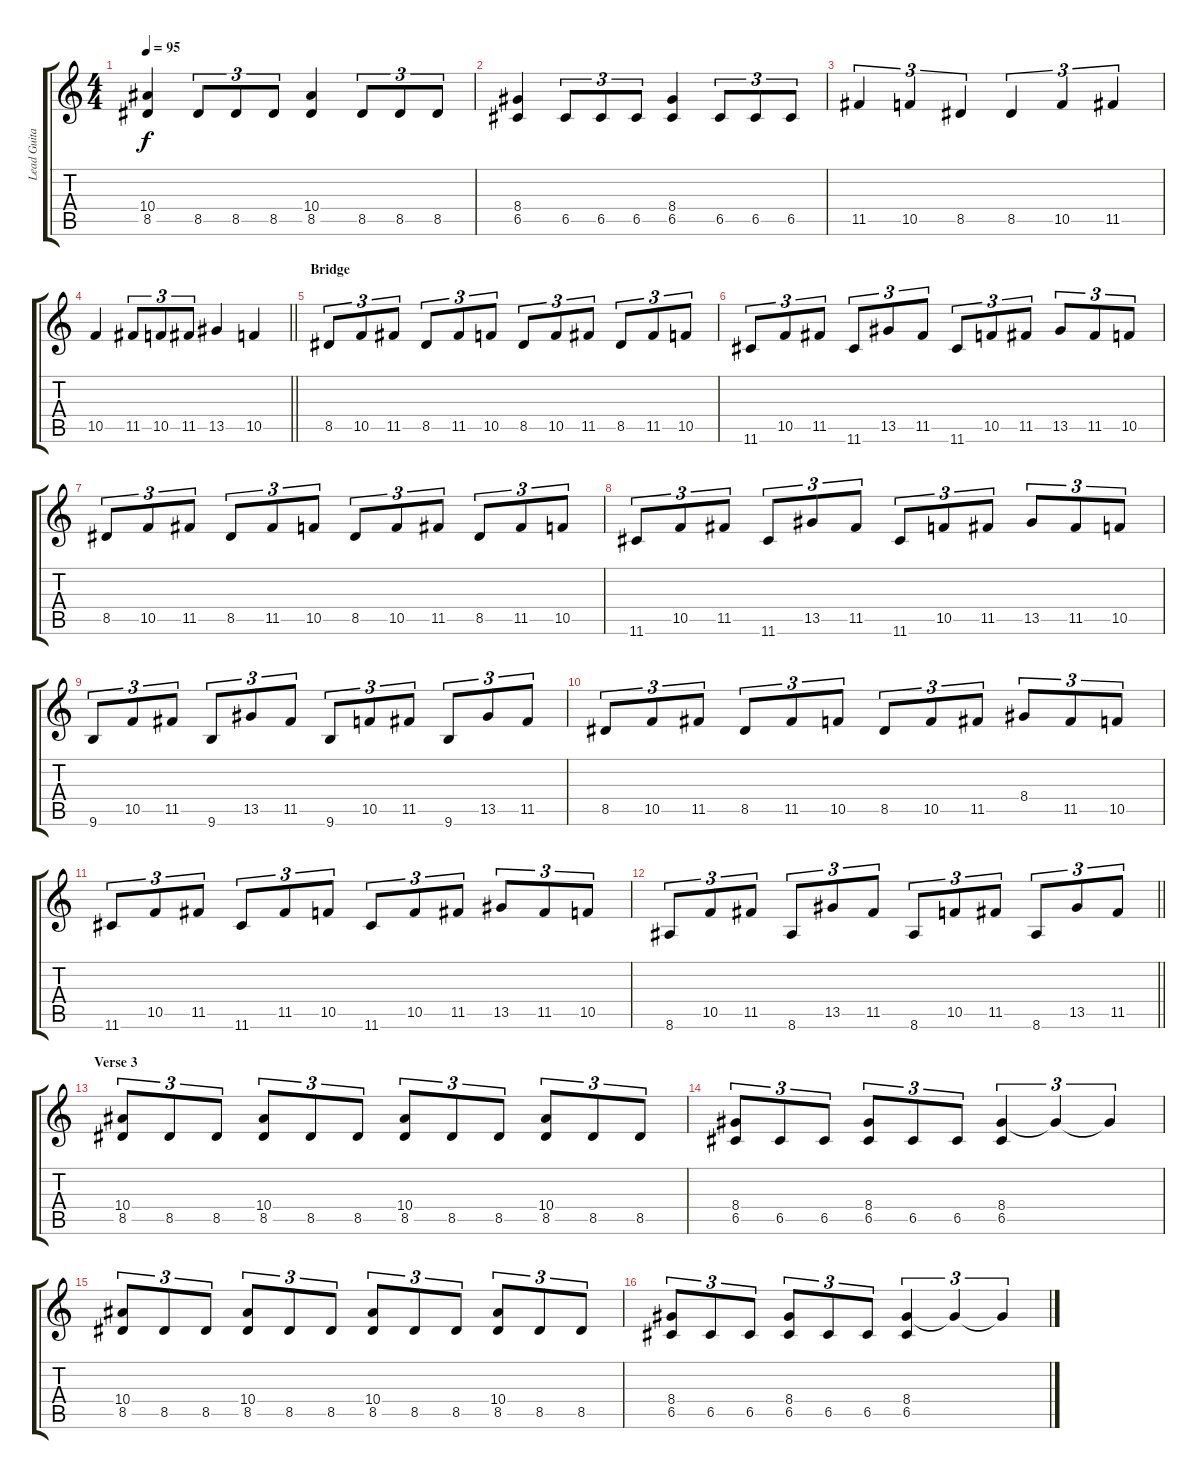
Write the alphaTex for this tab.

\track ("Lead Guitar" "Lead Guita") {instrument distortionguitar}
\staff {score tabs}
\tuning (D4 A3 F3 C3 G2 D2) {hide}
\ts (4 4)
\tempo 95
\clef g2
\ks c
(10.4 8.5).4{dy f} 8.5.8{tu (3 2)} 8.5.8{tu (3 2)} 8.5.8{tu (3 2)} (10.4 8.5).4 8.5.8{tu (3 2)} 8.5.8{tu (3 2)} 8.5.8{tu (3 2)} |
(8.4 6.5).4 6.5.8{tu (3 2)} 6.5.8{tu (3 2)} 6.5.8{tu (3 2)} (8.4 6.5).4 6.5.8{tu (3 2)} 6.5.8{tu (3 2)} 6.5.8{tu (3 2)} |
11.5.4{tu (3 2)} 10.5.4{tu (3 2)} 8.5.4{tu (3 2)} 8.5.4{tu (3 2)} 10.5.4{tu (3 2)} 11.5.4{tu (3 2)} |
\barLineRight lightlight
10.5.4 11.5.8{tu (3 2)} 10.5.8{tu (3 2)} 11.5.8{tu (3 2)} 13.5.4 10.5.4 |
\section ("" "Bridge")
8.5.8{tu (3 2)} 10.5.8{tu (3 2)} 11.5.8{tu (3 2)} 8.5.8{tu (3 2)} 11.5.8{tu (3 2)} 10.5.8{tu (3 2)} 8.5.8{tu (3 2)} 10.5.8{tu (3 2)} 11.5.8{tu (3 2)} 8.5.8{tu (3 2)} 11.5.8{tu (3 2)} 10.5.8{tu (3 2)} |
11.6.8{tu (3 2)} 10.5.8{tu (3 2)} 11.5.8{tu (3 2)} 11.6.8{tu (3 2)} 13.5.8{tu (3 2)} 11.5.8{tu (3 2)} 11.6.8{tu (3 2)} 10.5.8{tu (3 2)} 11.5.8{tu (3 2)} 13.5.8{tu (3 2)} 11.5.8{tu (3 2)} 10.5.8{tu (3 2)} |
8.5.8{tu (3 2)} 10.5.8{tu (3 2)} 11.5.8{tu (3 2)} 8.5.8{tu (3 2)} 11.5.8{tu (3 2)} 10.5.8{tu (3 2)} 8.5.8{tu (3 2)} 10.5.8{tu (3 2)} 11.5.8{tu (3 2)} 8.5.8{tu (3 2)} 11.5.8{tu (3 2)} 10.5.8{tu (3 2)} |
11.6.8{tu (3 2)} 10.5.8{tu (3 2)} 11.5.8{tu (3 2)} 11.6.8{tu (3 2)} 13.5.8{tu (3 2)} 11.5.8{tu (3 2)} 11.6.8{tu (3 2)} 10.5.8{tu (3 2)} 11.5.8{tu (3 2)} 13.5.8{tu (3 2)} 11.5.8{tu (3 2)} 10.5.8{tu (3 2)} |
9.6.8{tu (3 2)} 10.5.8{tu (3 2)} 11.5.8{tu (3 2)} 9.6.8{tu (3 2)} 13.5.8{tu (3 2)} 11.5.8{tu (3 2)} 9.6.8{tu (3 2)} 10.5.8{tu (3 2)} 11.5.8{tu (3 2)} 9.6.8{tu (3 2)} 13.5.8{tu (3 2)} 11.5.8{tu (3 2)} |
8.5.8{tu (3 2)} 10.5.8{tu (3 2)} 11.5.8{tu (3 2)} 8.5.8{tu (3 2)} 11.5.8{tu (3 2)} 10.5.8{tu (3 2)} 8.5.8{tu (3 2)} 10.5.8{tu (3 2)} 11.5.8{tu (3 2)} 8.4.8{tu (3 2)} 11.5.8{tu (3 2)} 10.5.8{tu (3 2)} |
11.6.8{tu (3 2)} 10.5.8{tu (3 2)} 11.5.8{tu (3 2)} 11.6.8{tu (3 2)} 11.5.8{tu (3 2)} 10.5.8{tu (3 2)} 11.6.8{tu (3 2)} 10.5.8{tu (3 2)} 11.5.8{tu (3 2)} 13.5.8{tu (3 2)} 11.5.8{tu (3 2)} 10.5.8{tu (3 2)} |
\barLineRight lightlight
8.6.8{tu (3 2)} 10.5.8{tu (3 2)} 11.5.8{tu (3 2)} 8.6.8{tu (3 2)} 13.5.8{tu (3 2)} 11.5.8{tu (3 2)} 8.6.8{tu (3 2)} 10.5.8{tu (3 2)} 11.5.8{tu (3 2)} 8.6.8{tu (3 2)} 13.5.8{tu (3 2)} 11.5.8{tu (3 2)} |
\section ("" "Verse 3")
(10.4 8.5).8{tu (3 2)} 8.5.8{tu (3 2)} 8.5.8{tu (3 2)} (10.4 8.5).8{tu (3 2)} 8.5.8{tu (3 2)} 8.5.8{tu (3 2)} (10.4 8.5).8{tu (3 2)} 8.5.8{tu (3 2)} 8.5.8{tu (3 2)} (10.4 8.5).8{tu (3 2)} 8.5.8{tu (3 2)} 8.5.8{tu (3 2)} |
(8.4 6.5).8{tu (3 2)} 6.5.8{tu (3 2)} 6.5.8{tu (3 2)} (8.4 6.5).8{tu (3 2)} 6.5.8{tu (3 2)} 6.5.8{tu (3 2)} (8.4 6.5).4{tu (3 2)} 8.4{t}.4{tu (3 2)} 8.4{t}.4{tu (3 2)} |
(10.4 8.5).8{tu (3 2)} 8.5.8{tu (3 2)} 8.5.8{tu (3 2)} (10.4 8.5).8{tu (3 2)} 8.5.8{tu (3 2)} 8.5.8{tu (3 2)} (10.4 8.5).8{tu (3 2)} 8.5.8{tu (3 2)} 8.5.8{tu (3 2)} (10.4 8.5).8{tu (3 2)} 8.5.8{tu (3 2)} 8.5.8{tu (3 2)} |
(8.4 6.5).8{tu (3 2)} 6.5.8{tu (3 2)} 6.5.8{tu (3 2)} (8.4 6.5).8{tu (3 2)} 6.5.8{tu (3 2)} 6.5.8{tu (3 2)} (8.4 6.5).4{tu (3 2)} 8.4{t}.4{tu (3 2)} 8.4{t}.4{tu (3 2)}
